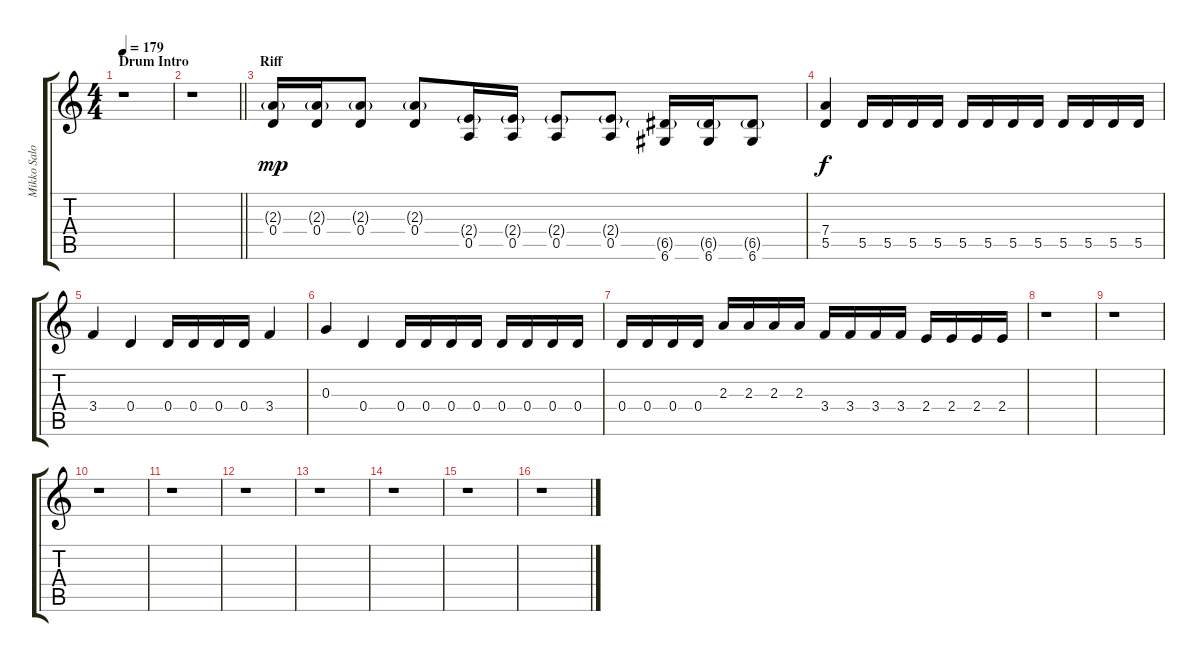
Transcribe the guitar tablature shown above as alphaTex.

\track ("Mikko Salovaara (Lead Guitar + Solos)" "Mikko Salo") {instrument distortionguitar}
\staff {score tabs}
\tuning (E4 B3 G3 D3 A2 D2) {hide}
\ts (4 4)
\section ("" "Drum Intro")
\tempo 179
\clef g2
\ks c
r.1{dy mp instrument distortionguitar} |
\barLineRight lightlight
r.1 |
\section ("" "Riff")
(2.3{g} 0.4).16{balance 8} (2.3{g} 0.4).16 (2.3{g} 0.4).8 (2.3{g} 0.4).8 (2.4{g} 0.5).16 (2.4{g} 0.5).16 (2.4{g} 0.5).8 (2.4{g} 0.5).8 (6.5{g} 6.6).16 (6.5{g} 6.6).16 (6.5{g} 6.6).8 |
(7.4 5.5).4{dy f} 5.5.16 5.5.16 5.5.16 5.5.16 5.5.16 5.5.16 5.5.16 5.5.16 5.5.16 5.5.16 5.5.16 5.5.16 |
3.4.4 0.4.4 0.4.16 0.4.16 0.4.16 0.4.16 3.4.4 |
0.3.4 0.4.4 0.4.16 0.4.16 0.4.16 0.4.16 0.4.16 0.4.16 0.4.16 0.4.16 |
0.4.16 0.4.16 0.4.16 0.4.16 2.3.16 2.3.16 2.3.16 2.3.16 3.4.16 3.4.16 3.4.16 3.4.16 2.4.16 2.4.16 2.4.16 2.4.16 |
r.1 |
r.1 |
r.1 |
r.1 |
r.1 |
r.1 |
r.1 |
r.1 |
r.1
